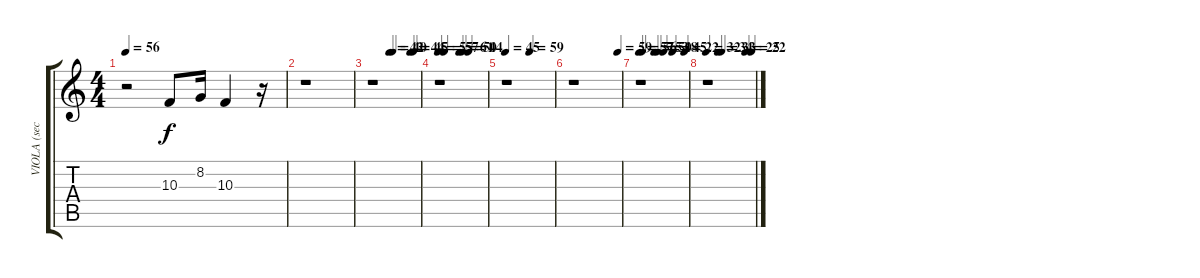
\track ("VIOLA (second)" "VIOLA (sec") {instrument choiraahs}
\staff {score tabs}
\tuning (E4 B3 G3 D3 A2 E2) {hide}
\ts (4 4)
\tempo 56
\clef g2
\ks c
r.2{dy f} 10.3.8 8.2.16 10.3.4 r.16 |
r.1 |
\tempo (42 0.375)
\tempo (40 0.4375)
\tempo (44 0.8125)
\tempo (45 0.875)
r.1 |
\tempo 55
\tempo (57 0.125)
\tempo (61 0.4375)
\tempo (50 0.5)
\tempo (44 0.625)
r.1 |
\tempo 45
\tempo (59 0.5)
r.1 |
\tempo (59 0.9375)
r.1 |
\tempo 57
\tempo (56 0.0625)
\tempo (53 0.3125)
\tempo (50 0.375)
\tempo (48 0.5)
\tempo (45 0.6875)
\tempo (22 0.9375)
r.1 |
\tempo 32
\tempo (34 0.25)
\tempo (33 0.3125)
\tempo (25 0.8125)
\tempo (22 0.9375)
r.1
